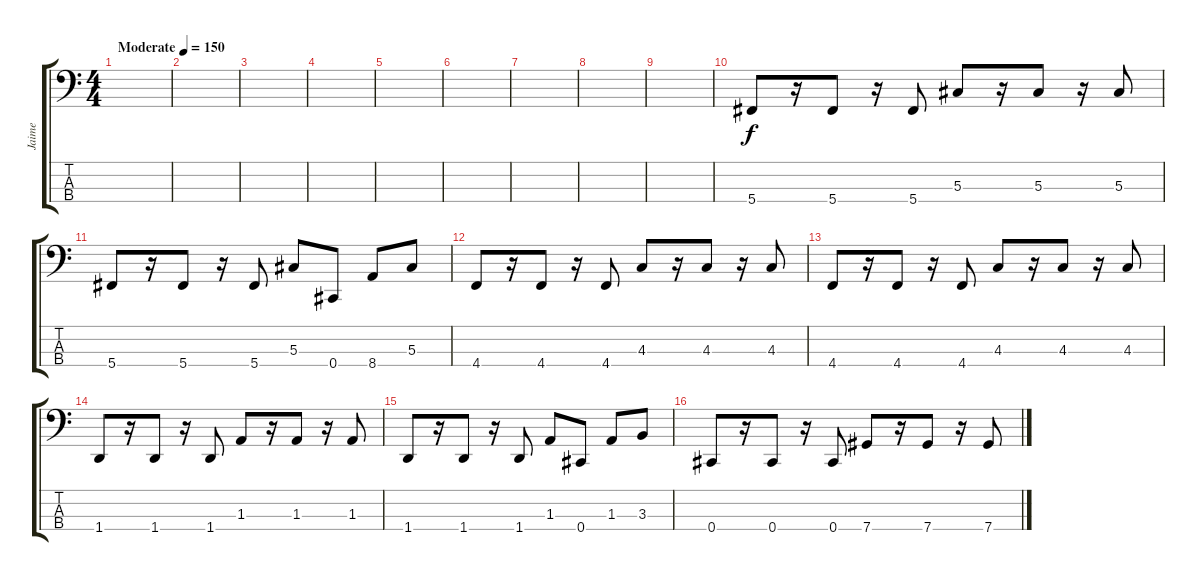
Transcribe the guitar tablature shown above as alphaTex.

\track ("Jaime" "Jaime") {instrument electricbassfinger}
\staff {score tabs}
\tuning (Gb2 Db2 Ab1 Db1) {hide}
\ts (4 4)
\tempo (150 "Moderate")
\clef f4
\ks c
|
|
|
|
|
|
|
|
|
5.4.8 r.16 5.4.8 r.16 5.4.8 5.3.8 r.16 5.3.8 r.16 5.3.8 |
5.4.8 r.16 5.4.8 r.16 5.4.8 5.3.8 0.4.8 8.4.8 5.3.8 |
4.4.8 r.16 4.4.8 r.16 4.4.8 4.3.8 r.16 4.3.8 r.16 4.3.8 |
4.4.8 r.16 4.4.8 r.16 4.4.8 4.3.8 r.16 4.3.8 r.16 4.3.8 |
1.4.8 r.16 1.4.8 r.16 1.4.8 1.3.8 r.16 1.3.8 r.16 1.3.8 |
1.4.8 r.16 1.4.8 r.16 1.4.8 1.3.8 0.4.8 1.3.8 3.3.8 |
0.4.8 r.16 0.4.8 r.16 0.4.8 7.4.8 r.16 7.4.8 r.16 7.4.8
